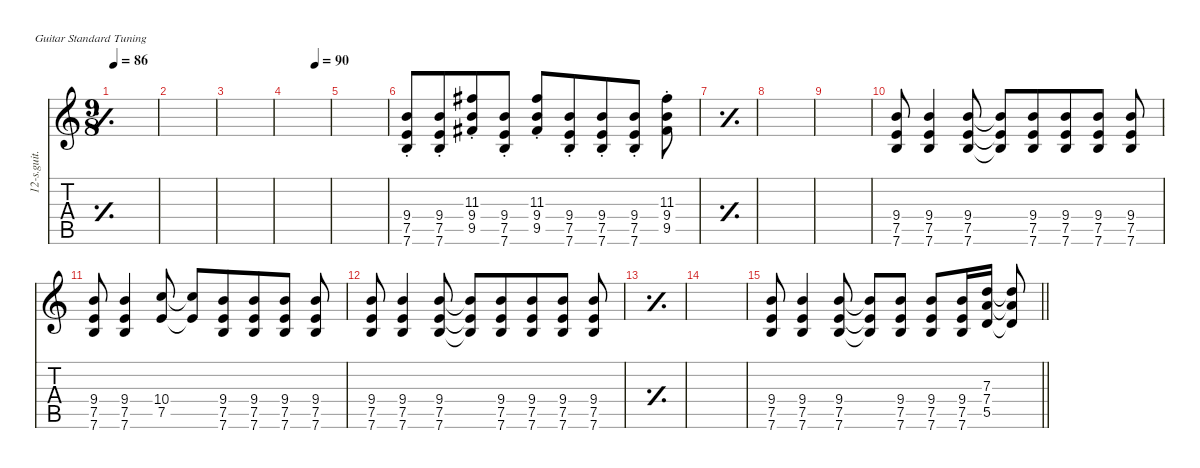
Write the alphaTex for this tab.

\defaultSystemsLayout 4
\hideDynamics
\bracketExtendMode nobrackets
\track ("E.Guitar II" "12-s.guit.") {solo instrument acousticguitarsteel}
\staff {score tabs}
\tuning (E4 B3 G3 D3 A2 E2)
\ts (9 8)
\tempo 86
\clef g2
\simile simple
\ks c
|
|
|
\tempo (90 0.666667)
|
|
(7.6{st} 7.5{st} 9.4{st}).8 (7.6{st} 7.5{st} 9.4{st}).8 (9.5{st acc #} 9.4{st} 11.3{st acc #}).8{beam merge} (7.6{st} 7.5{st} 9.4{st}).8{beam split} (9.5{st acc #} 9.4{st} 11.3{st acc #}).8 (7.6{st} 7.5{st} 9.4{st}).8{beam merge} (7.6{st} 7.5{st} 9.4{st}).8 (7.6{st} 7.5{st} 9.4{st}).8{beam split} (9.5{st acc #} 9.4{st} 11.3{st acc #}).8 |
\simile simple
|
|
|
\simile none
(7.6 7.5 9.4).8 (7.6 7.5 9.4).4 (7.6 7.5 9.4).8{beam split} (7.6{t} 7.5{t} 9.4{t}).8 (7.6 7.5 9.4).8{beam merge} (7.6 7.5 9.4).8 (7.6 7.5 9.4).8{beam split} (7.6 7.5 9.4).8 |
(7.6 7.5 9.4).8 (7.6 7.5 9.4).4 (7.5 10.4).8{beam split} (7.5{t} 10.4{t}).8 (7.6 7.5 9.4).8{beam merge} (7.6 7.5 9.4).8 (7.6 7.5 9.4).8{beam split} (7.6 7.5 9.4).8 |
(7.6 7.5 9.4).8 (7.6 7.5 9.4).4 (7.6 7.5 9.4).8{beam split} (7.6{t} 7.5{t} 9.4{t}).8 (7.6 7.5 9.4).8{beam merge} (7.6 7.5 9.4).8 (7.6 7.5 9.4).8{beam split} (7.6 7.5 9.4).8 |
\simile simple
|
|
\simile none
\barLineRight lightlight
(7.6 7.5 9.4).8 (7.6 7.5 9.4).4 (7.6 7.5 9.4).8{beam split} (7.6{t} 7.5{t} 9.4{t}).8 (7.6 7.5 9.4).8{beam split} (7.6 7.5 9.4).8 (7.6 7.5 9.4).16{beam merge} (5.5 7.4 7.3).16{beam split} (5.5{t} 7.4{t} 7.3{t}).8
